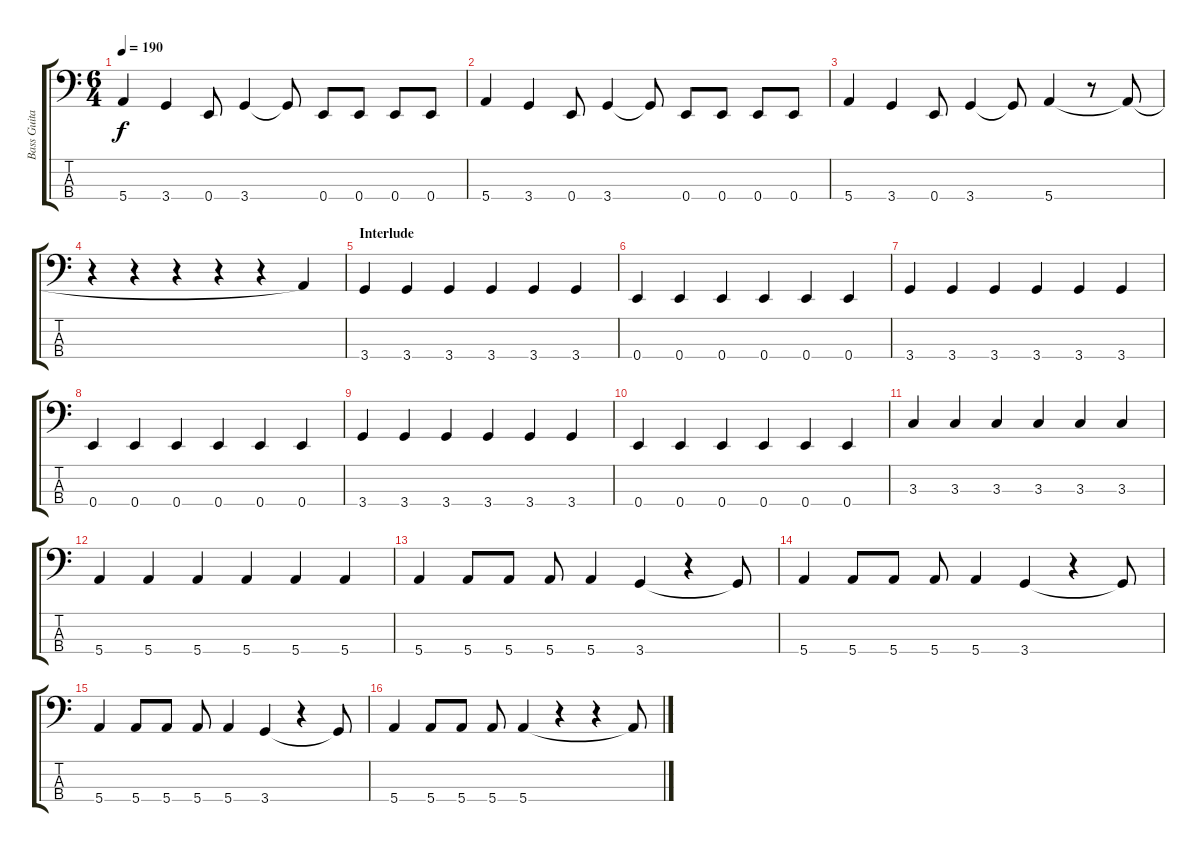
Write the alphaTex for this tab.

\track ("Bass Guitar" "Bass Guita") {instrument electricbassfinger}
\staff {score tabs}
\tuning (G2 D2 A1 E1) {hide}
\ts (6 4)
\tempo 190
\clef f4
\ks c
5.4.4{dy f} 3.4.4 0.4.8 3.4.4 3.4{t}.8 0.4.8 0.4.8 0.4.8 0.4.8 |
5.4.4 3.4.4 0.4.8 3.4.4 3.4{t}.8 0.4.8 0.4.8 0.4.8 0.4.8 |
5.4.4 3.4.4 0.4.8 3.4.4 3.4{t}.8 5.4.4 r.8 5.4{t}.8 |
r.4 r.4 r.4 r.4 r.4 5.4{t}.4 |
\section ("" "Interlude")
3.4.4 3.4.4 3.4.4 3.4.4 3.4.4 3.4.4 |
0.4.4 0.4.4 0.4.4 0.4.4 0.4.4 0.4.4 |
3.4.4 3.4.4 3.4.4 3.4.4 3.4.4 3.4.4 |
0.4.4 0.4.4 0.4.4 0.4.4 0.4.4 0.4.4 |
3.4.4 3.4.4 3.4.4 3.4.4 3.4.4 3.4.4 |
0.4.4 0.4.4 0.4.4 0.4.4 0.4.4 0.4.4 |
3.3.4 3.3.4 3.3.4 3.3.4 3.3.4 3.3.4 |
5.4.4 5.4.4 5.4.4 5.4.4 5.4.4 5.4.4 |
5.4.4 5.4.8 5.4.8 5.4.8 5.4.4 3.4.4 r.4 3.4{t}.8 |
5.4.4 5.4.8 5.4.8 5.4.8 5.4.4 3.4.4 r.4 3.4{t}.8 |
5.4.4 5.4.8 5.4.8 5.4.8 5.4.4 3.4.4 r.4 3.4{t}.8 |
5.4.4 5.4.8 5.4.8 5.4.8 5.4.4 r.4 r.4 5.4{t}.8
